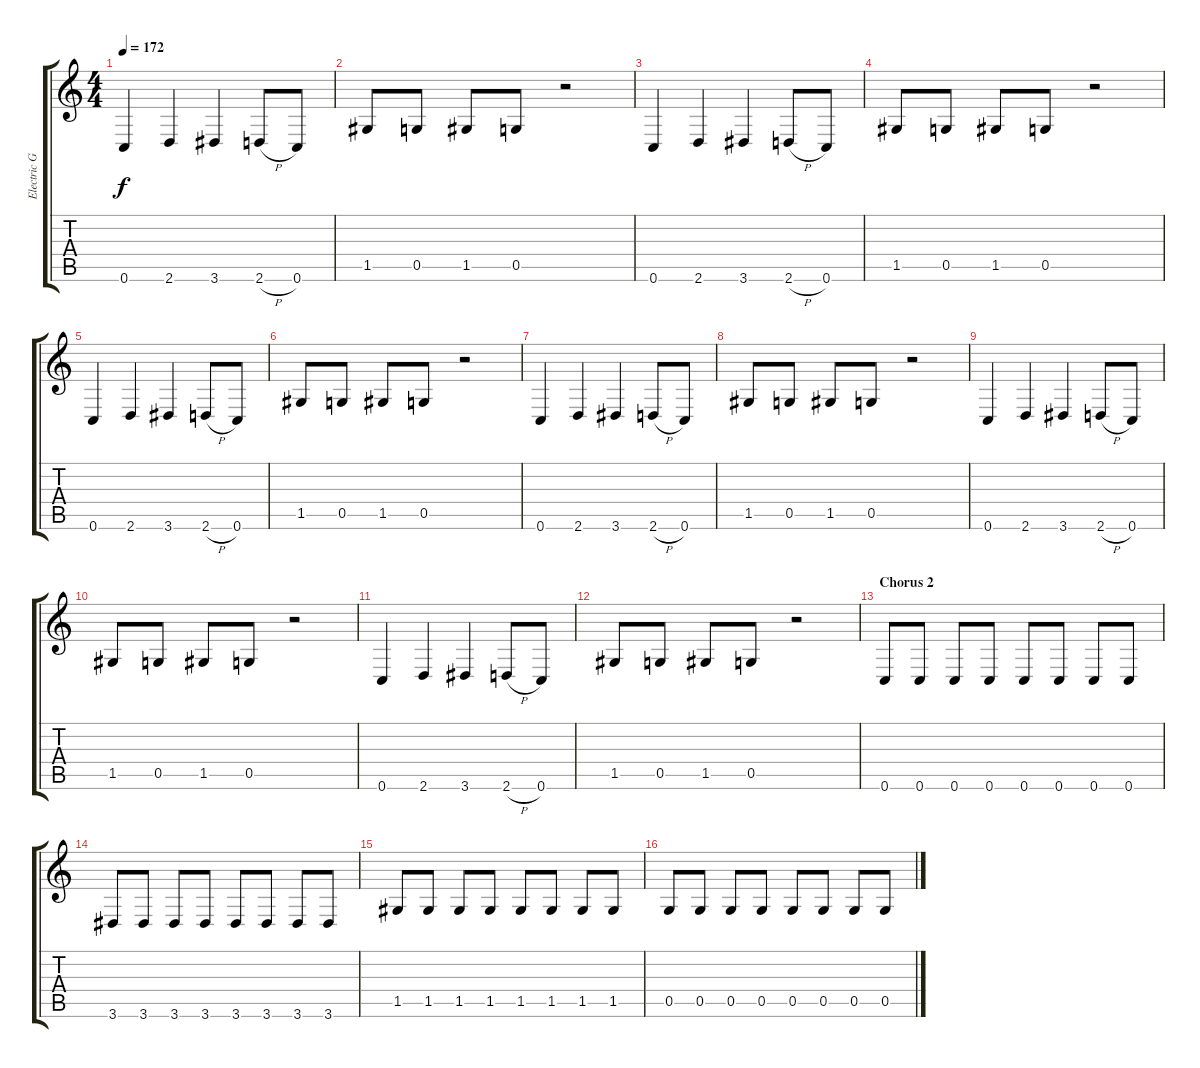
\track ("Electric Guitar I" "Electric G") {instrument electricguitarclean}
\staff {score tabs}
\tuning (D4 A3 F3 C3 G2 C2) {hide}
\ts (4 4)
\tempo 172
\clef g2
\ks c
0.6.4{dy f} 2.6.4 3.6.4 2.6{h}.8 0.6.8 |
1.5.8 0.5.8 1.5.8 0.5.8 r.2 |
0.6.4 2.6.4 3.6.4 2.6{h}.8 0.6.8 |
1.5.8 0.5.8 1.5.8 0.5.8 r.2 |
0.6.4 2.6.4 3.6.4 2.6{h}.8 0.6.8 |
1.5.8 0.5.8 1.5.8 0.5.8 r.2 |
0.6.4 2.6.4 3.6.4 2.6{h}.8 0.6.8 |
1.5.8 0.5.8 1.5.8 0.5.8 r.2 |
0.6.4 2.6.4 3.6.4 2.6{h}.8 0.6.8 |
1.5.8 0.5.8 1.5.8 0.5.8 r.2 |
0.6.4 2.6.4 3.6.4 2.6{h}.8 0.6.8 |
1.5.8 0.5.8 1.5.8 0.5.8 r.2 |
\section ("" "Chorus 2")
0.6.8 0.6.8 0.6.8 0.6.8 0.6.8 0.6.8 0.6.8 0.6.8 |
3.6.8 3.6.8 3.6.8 3.6.8 3.6.8 3.6.8 3.6.8 3.6.8 |
1.5.8 1.5.8 1.5.8 1.5.8 1.5.8 1.5.8 1.5.8 1.5.8 |
0.5.8 0.5.8 0.5.8 0.5.8 0.5.8 0.5.8 0.5.8 0.5.8
